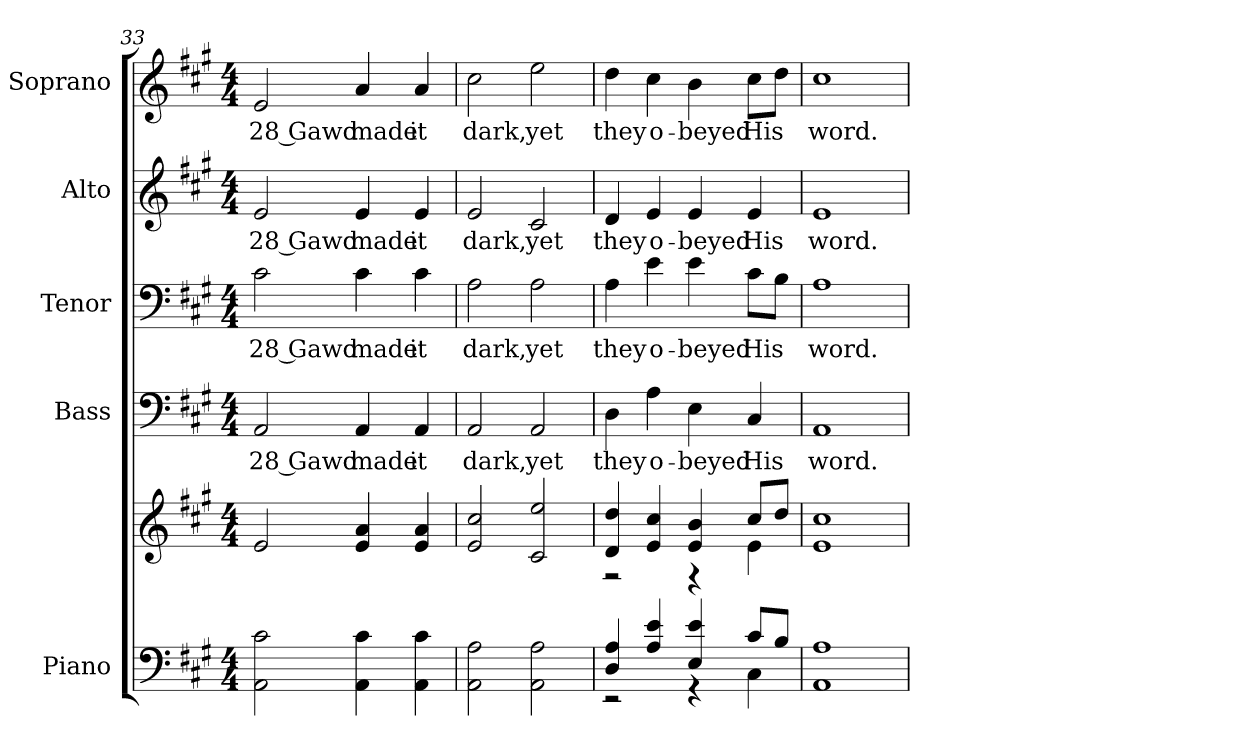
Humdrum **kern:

**kern	**kern	**kern	**text	**kern	**text	**kern	**text	**kern	**text
*part5	*part5	*part4	*part4	*part3	*part3	*part2	*part2	*part1	*part1
*staff6	*staff5	*staff4	*staff4	*staff3	*staff3	*staff2	*staff2	*staff1	*staff1
*I"Piano	*	*I"Bass	*	*I"Tenor	*	*I"Alto	*	*I"Soprano	*
*I'Pno.	*	*I'B.	*	*I'T.	*	*I'A.	*	*I'S.	*
!!LO:PB:g=z
*clefF4	*clefG2	*clefF4	*	*clefF4	*	*clefG2	*	*clefG2	*
*k[f#c#g#]	*k[f#c#g#]	*k[f#c#g#]	*	*k[f#c#g#]	*	*k[f#c#g#]	*	*k[f#c#g#]	*
*A:	*A:	*A:	*	*A:	*	*A:	*	*A:	*
*M4/4	*M4/4	*M4/4	*	*M4/4	*	*M4/4	*	*M4/4	*
=33	=33	=33	=33	=33	=33	=33	=33	=33	=33
!	!	!	!LO:LY:b:color=#000000	!	!	!	!	!	!
!	!	!	!	!	!LO:LY:b:color=#000000	!	!	!	!
!	!	!	!	!	!	!	!LO:LY:b:color=#000000	!	!
!	!	!	!	!	!	!	!	!	!LO:LY:b:color=#000000
2AAi\ 2c#i	2ei/	2AAi/	28 Gawd	2c#i\	28 Gawd	2ei/	28 Gawd	2ei/	28 Gawd
!	!	!	!LO:LY:b:color=#000000	!	!	!	!	!	!
!	!	!	!	!	!LO:LY:b:color=#000000	!	!	!	!
!	!	!	!	!	!	!	!LO:LY:b:color=#000000	!	!
!	!	!	!	!	!	!	!	!	!LO:LY:b:color=#000000
4AAi\ 4c#i	4ei/ 4ai	4AAi/	made	4c#i\	made	4ei/	made	4ai/	made
!	!	!	!LO:LY:b:color=#000000	!	!	!	!	!	!
!	!	!	!	!	!LO:LY:b:color=#000000	!	!	!	!
!	!	!	!	!	!	!	!LO:LY:b:color=#000000	!	!
!	!	!	!	!	!	!	!	!	!LO:LY:b:color=#000000
4AAi\ 4c#i	4ei/ 4ai	4AAi/	it	4c#i\	it	4ei/	it	4ai/	it
=34	=34	=34	=34	=34	=34	=34	=34	=34	=34
!	!	!	!LO:LY:b:color=#000000	!	!	!	!	!	!
!	!	!	!	!	!LO:LY:b:color=#000000	!	!	!	!
!	!	!	!	!	!	!	!LO:LY:b:color=#000000	!	!
!	!	!	!	!	!	!	!	!	!LO:LY:b:color=#000000
2AAi\ 2Ai	2ei/ 2cc#i	2AAi/	dark,	2Ai\	dark,	2ei/	dark,	2cc#i\	dark,
!	!	!	!LO:LY:b:color=#000000	!	!	!	!	!	!
!	!	!	!	!	!LO:LY:b:color=#000000	!	!	!	!
!	!	!	!	!	!	!	!LO:LY:b:color=#000000	!	!
!	!	!	!	!	!	!	!	!	!LO:LY:b:color=#000000
2AAi\ 2Ai	2c#i/ 2eei	2AAi/	yet	2Ai\	yet	2c#i/	yet	2eei\	yet
=35	=35	=35	=35	=35	=35	=35	=35	=35	=35
*^	*^	*	*	*	*	*	*	*	*
!	!	!	!	!	!LO:LY:b:color=#000000	!	!	!	!	!	!
!	!	!	!	!	!	!	!LO:LY:b:color=#000000	!	!	!	!
!	!	!	!	!	!	!	!	!	!LO:LY:b:color=#000000	!	!
!	!	!	!	!	!	!	!	!	!	!	!LO:LY:b:color=#000000
4Di/ 4Ai	2r	4di/ 4ddi	2r	4Di\	they	4Ai\	they	4di/	they	4ddi\	they
!	!	!	!	!	!LO:LY:b:color=#000000	!	!	!	!	!	!
!	!	!	!	!	!	!	!LO:LY:b:color=#000000	!	!	!	!
!	!	!	!	!	!	!	!	!	!LO:LY:b:color=#000000	!	!
!	!	!	!	!	!	!	!	!	!	!	!LO:LY:b:color=#000000
4Ai/ 4ei	.	4ei/ 4cc#i	.	4Ai\	o-	4ei\	o-	4ei/	o-	4cc#i\	o-
!	!	!	!	!	!LO:LY:b:color=#000000	!	!	!	!	!	!
!	!	!	!	!	!	!	!LO:LY:b:color=#000000	!	!	!	!
!	!	!	!	!	!	!	!	!	!LO:LY:b:color=#000000	!	!
!	!	!	!	!	!	!	!	!	!	!	!LO:LY:b:color=#000000
4Ei/ 4ei	4r	4ei/ 4bi	4r	4Ei\	-beyed	4ei\	-beyed	4ei/	-beyed	4bi\	-beyed
!	!	!	!	!	!LO:LY:b:color=#000000	!	!	!	!	!	!
!	!	!	!	!	!	!	!LO:LY:b:color=#000000	!	!	!	!
!	!	!	!	!	!	!	!	!	!LO:LY:b:color=#000000	!	!
!	!	!	!	!	!	!	!	!	!	!	!LO:LY:b:color=#000000
8c#i/L	4C#i\	8cc#i/L	4ei\	4C#i/	His	8c#i\L	His	4ei/	His	8cc#i\L	His
8Bi/J	.	8ddi/J	.	.	.	8Bi\J	.	.	.	8ddi\J	.
*v	*v	*	*	*	*	*	*	*	*	*	*
*	*v	*v	*	*	*	*	*	*	*	*
=36	=36	=36	=36	=36	=36	=36	=36	=36	=36
!	!	!	!LO:LY:b:color=#000000	!	!	!	!	!	!
!	!	!	!	!	!LO:LY:b:color=#000000	!	!	!	!
!	!	!	!	!	!	!	!LO:LY:b:color=#000000	!	!
!	!	!	!	!	!	!	!	!	!LO:LY:b:color=#000000
1AAi 1Ai	1ei 1cc#i	1AAi	word.	1Ai	word.	1ei	word.	1cc#i	word.
=	=	=	=	=	=	=	=	=	=
*-	*-	*-	*-	*-	*-	*-	*-	*-	*-
